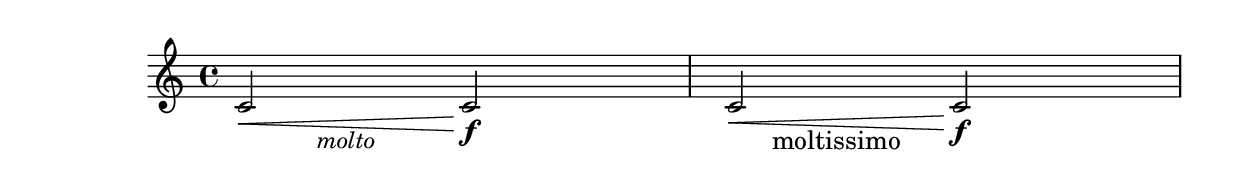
%% DO NOT EDIT this file manually; it is automatically
%% generated from LSR http://lsr.dsi.unimi.it
%% Make any changes in LSR itself, or in Documentation/snippets/new/ ,
%% and then run scripts/auxiliar/makelsr.py
%%
%% This file is in the public domain.
\version "2.14.0"

\header {
  lsrtags = "expressive-marks, text"

%% Translation of GIT committish: 59caa3adce63114ca7972d18f95d4aadc528ec3d
  texidoces = "
Este ejemplo proporciona una función para tipografiar un regulador con
texto por debajo, como @qq{molto} o @qq{poco}. El ejemplo ilustra
también cómo modificar la manera en que se imprime normalmente un
objeto, utilizando código de Scheme.

"
  doctitlees = "Centrar texto debajo de un regulador"

  texidoc = "
This example provides a function to typeset a hairpin (de)crescendo
with some additional text below it, such as @qq{molto} or @qq{poco}.
The example also illustrates how to modify the way an object is
normally printed, using some Scheme code.

"
  doctitle = "Center text below hairpin dynamics"
} % begin verbatim

hairpinWithCenteredText =
#(define-music-function (parser location text) (markup?)
#{
  \override Voice.Hairpin #'stencil = #(lambda (grob)
    (ly:stencil-aligned-to
     (ly:stencil-combine-at-edge
      (ly:stencil-aligned-to (ly:hairpin::print grob) X CENTER)
      Y DOWN
      (ly:stencil-aligned-to (grob-interpret-markup grob $text) X CENTER))
     X LEFT))
#})

hairpinMolto = \hairpinWithCenteredText \markup { \italic molto }
hairpinMore = \hairpinWithCenteredText \markup { \larger moltissimo }

\layout { ragged-right = ##f }

\relative c' {
  \hairpinMolto
  c2\< c\f
  \hairpinMore
  c2\< c\f
}
